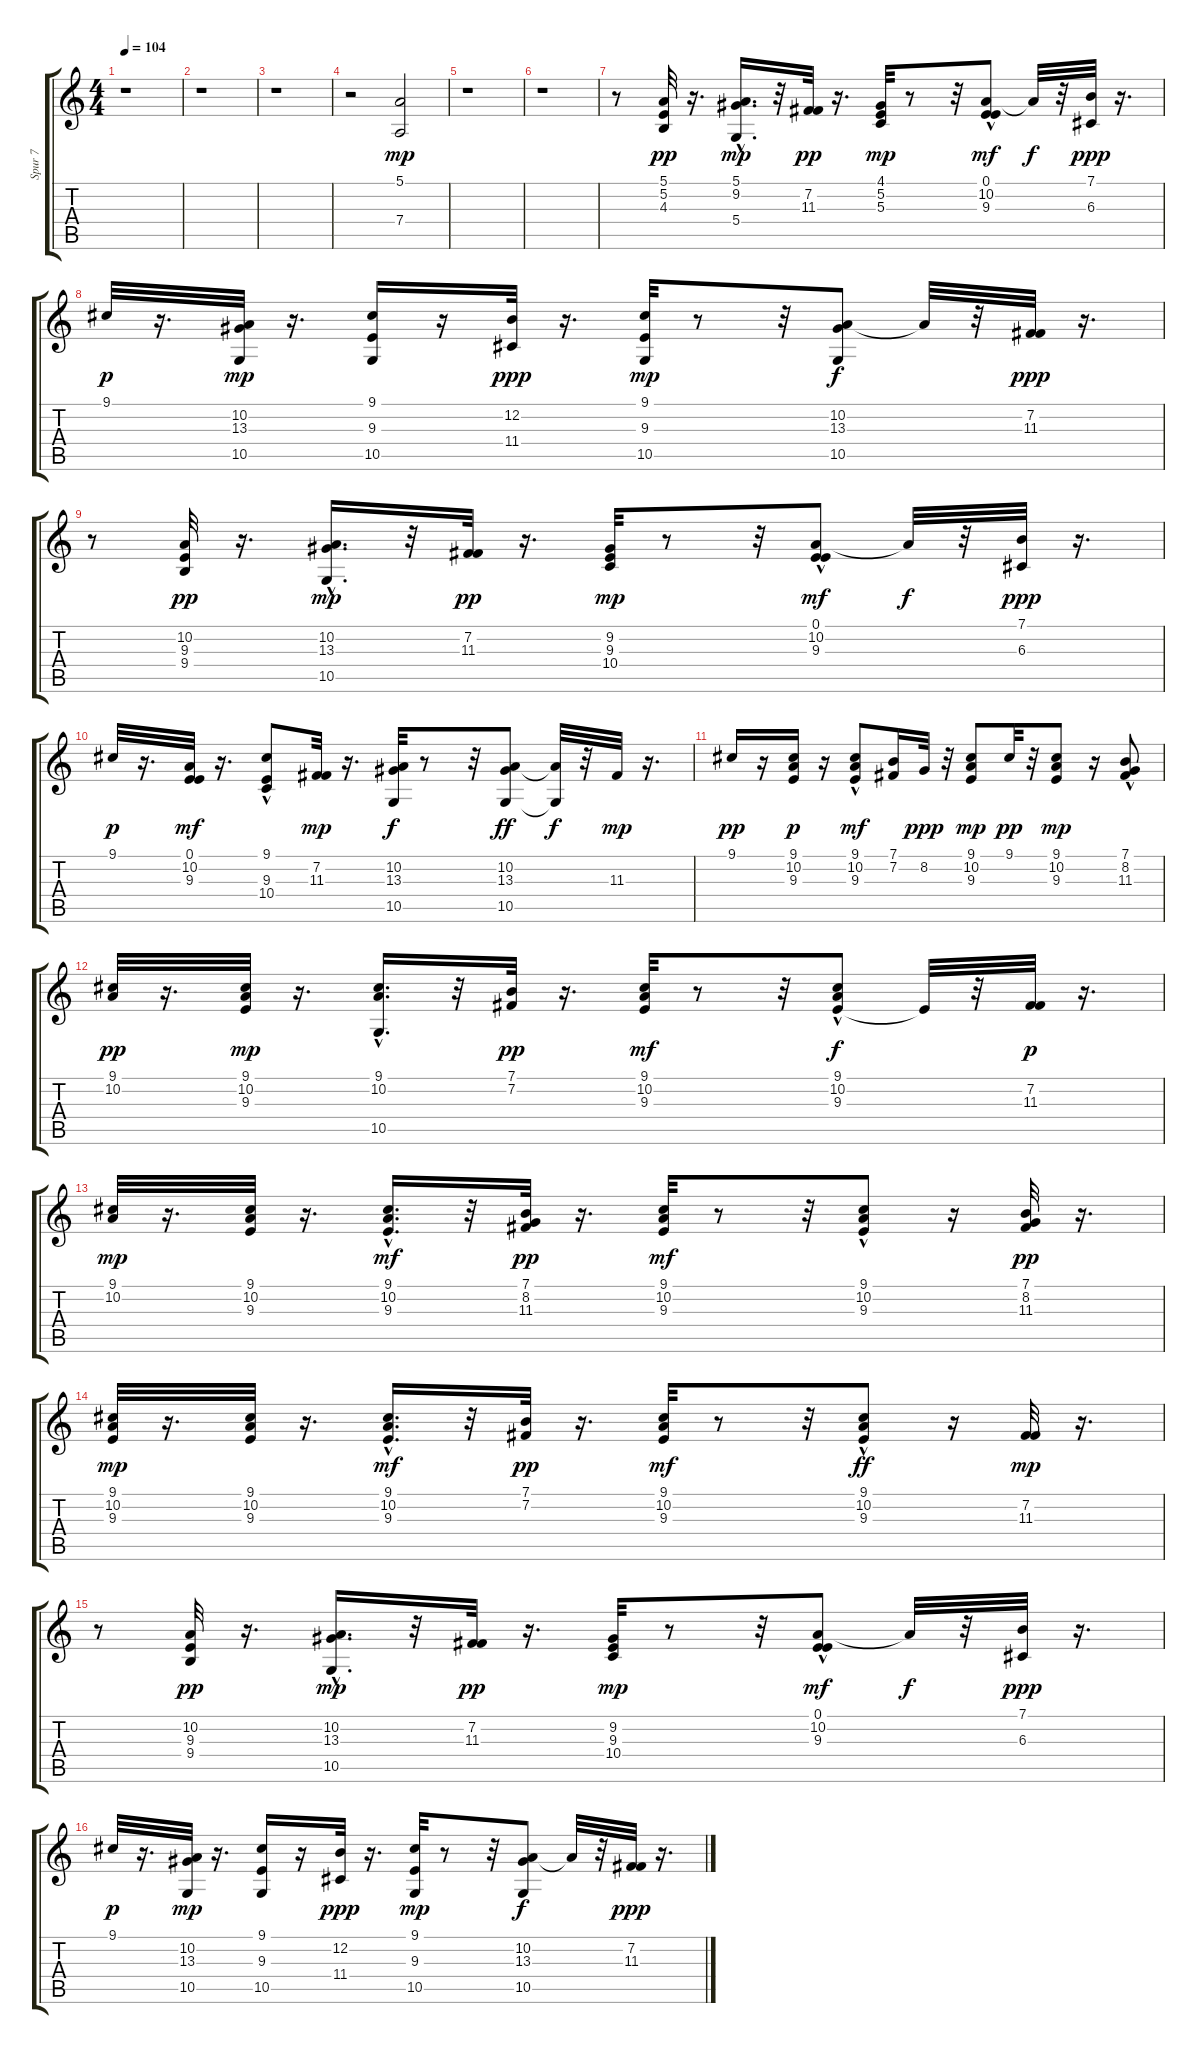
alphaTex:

\track ("Spur 7" "Spur 7") {instrument acousticgrandpiano}
\staff {score tabs}
\tuning (E4 B3 G3 D3 A2 E2) {hide}
\ts (4 4)
\tempo 104
\clef g2
\ks c
r.1{dy p} |
r.1 |
r.1 |
r.2 (5.1 7.4).2{dy mp} |
r.1 |
r.1 |
r.8 (5.1 5.2 4.3).32{dy pp} r.16{d} (5.1{hac} 9.2 5.4).16{d dy mp} r.32 (7.2 11.3).32{dy pp} r.16{d} (4.1 5.2 5.3).32{dy mp} r.8 r.32 (0.1{hac} 10.2 9.3).8{dy mf} 10.2{t}.32{dy f} r.32 (7.1 6.3).32{dy ppp} r.16{d} |
9.1.32{dy p} r.16{d} (10.2 13.3 10.5).32{dy mp} r.16{d} (9.1 9.3 10.5).16 r.16 (12.2 11.4).32{dy ppp} r.16{d} (9.1 9.3 10.5).32{dy mp} r.8 r.32 (10.2 13.3 10.5).8{dy f} 10.2{t}.32 r.32 (7.2 11.3).32{dy ppp} r.16{d} |
r.8 (10.2 9.3 9.4).32{dy pp} r.16{d} (10.2{hac} 13.3 10.5).16{d dy mp} r.32 (7.2 11.3).32{dy pp} r.16{d} (9.2 9.3 10.4).32{dy mp} r.8 r.32 (0.1{hac} 10.2 9.3).8{dy mf} 10.2{t}.32{dy f} r.32 (7.1 6.3).32{dy ppp} r.16{d} |
9.1.32{dy p} r.16{d} (0.1 10.2 9.3).32{dy mf} r.16{d} (9.1 9.3 10.4{hac}).8 (7.2 11.3).32{dy mp} r.16{d} (10.2 13.3 10.5).32{dy f} r.8 r.32 (10.2 13.3 10.5).8{dy ff} (10.2{t} 10.5{t}).32{dy f} r.32 11.3.32{dy mp} r.16{d} |
9.1.16{dy pp} r.16 (9.1 10.2 9.3).16{dy p} r.16 (9.1 10.2{hac} 9.3{hac}).8{dy mf} (7.1 7.2).16 8.2.32{dy ppp} r.32 (9.1 10.2 9.3).8{dy mp} 9.1.32{dy pp} r.32 (9.1 10.2 9.3).8{dy mp} r.16 (7.1 8.2{hac} 11.3{hac}).8 |
(9.1 10.2).32{dy pp} r.16{d} (9.1 10.2 9.3).32{dy mp} r.16{d} (9.1{hac} 10.2 10.5{hac}).16{d} r.32 (7.1 7.2).32{dy pp} r.16{d} (9.1 10.2 9.3).32{dy mf} r.8 r.32 (9.1 10.2{hac} 9.3).8{dy f} 9.3{t}.32 r.32 (7.2 11.3).32{dy p} r.16{d} |
(9.1 10.2).32{dy mp} r.16{d} (9.1 10.2 9.3).32 r.16{d} (9.1{hac} 10.2 9.3).16{d dy mf} r.32 (7.1 8.2 11.3).32{dy pp} r.16{d} (9.1 10.2 9.3).32{dy mf} r.8 r.32 (9.1{hac} 10.2 9.3).8 r.16 (7.1 8.2 11.3).32{dy pp} r.16{d} |
(9.1 10.2 9.3).32{dy mp} r.16{d} (9.1 10.2 9.3).32 r.16{d} (9.1{hac} 10.2 9.3).16{d dy mf} r.32 (7.1 7.2).32{dy pp} r.16{d} (9.1 10.2 9.3).32{dy mf} r.8 r.32 (9.1 10.2 9.3{hac}).8{dy ff} r.16 (7.2 11.3).32{dy mp} r.16{d} |
r.8 (10.2 9.3 9.4).32{dy pp} r.16{d} (10.2{hac} 13.3 10.5).16{d dy mp} r.32 (7.2 11.3).32{dy pp} r.16{d} (9.2 9.3 10.4).32{dy mp} r.8 r.32 (0.1{hac} 10.2 9.3).8{dy mf} 10.2{t}.32{dy f} r.32 (7.1 6.3).32{dy ppp} r.16{d} |
9.1.32{dy p} r.16{d} (10.2 13.3 10.5).32{dy mp} r.16{d} (9.1 9.3 10.5).16 r.16 (12.2 11.4).32{dy ppp} r.16{d} (9.1 9.3 10.5).32{dy mp} r.8 r.32 (10.2 13.3 10.5).8{dy f} 10.2{t}.32 r.32 (7.2 11.3).32{dy ppp} r.16{d}
